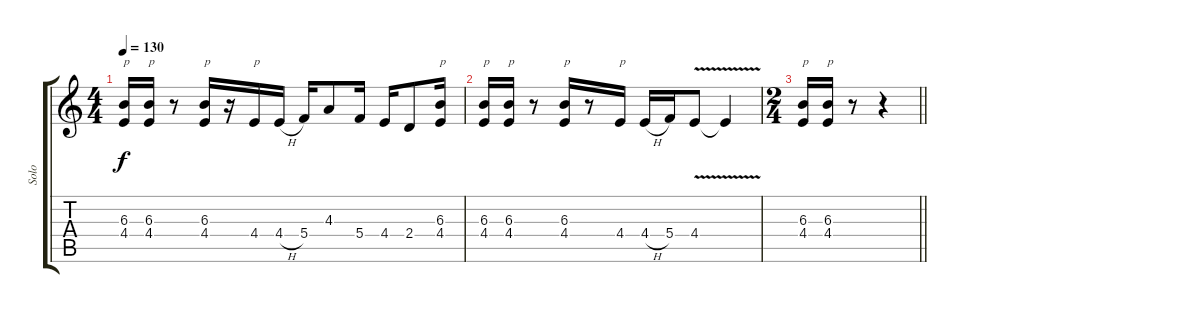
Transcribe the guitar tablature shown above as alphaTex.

\track ("Solo" "Solo") {instrument distortionguitar}
\staff {score tabs}
\tuning (D4 A3 F3 C3 G2 D2) {hide}
\ts (4 4)
\tempo 130
\clef g2
\ks c
(6.3 4.4).16{txt "p" dy f} (6.3 4.4).16{txt "p"} r.8 (6.3 4.4).16{txt "p"} r.16 4.4.16{txt "p"} 4.4{h}.16 5.4.16 4.3.8 5.4.16 4.4.16 2.4.8 (6.3 4.4).16{txt "p"} |
(6.3 4.4).16{txt "p"} (6.3 4.4).16{txt "p"} r.8 (6.3 4.4).16{txt "p"} r.8 4.4.16{txt "p"} 4.4{h}.16 5.4.16 4.4{v}.8 4.4{t}.4 |
\ts (2 4)
\barLineRight lightlight
(6.3 4.4).16{txt "p"} (6.3 4.4).16{txt "p"} r.8 r.4
